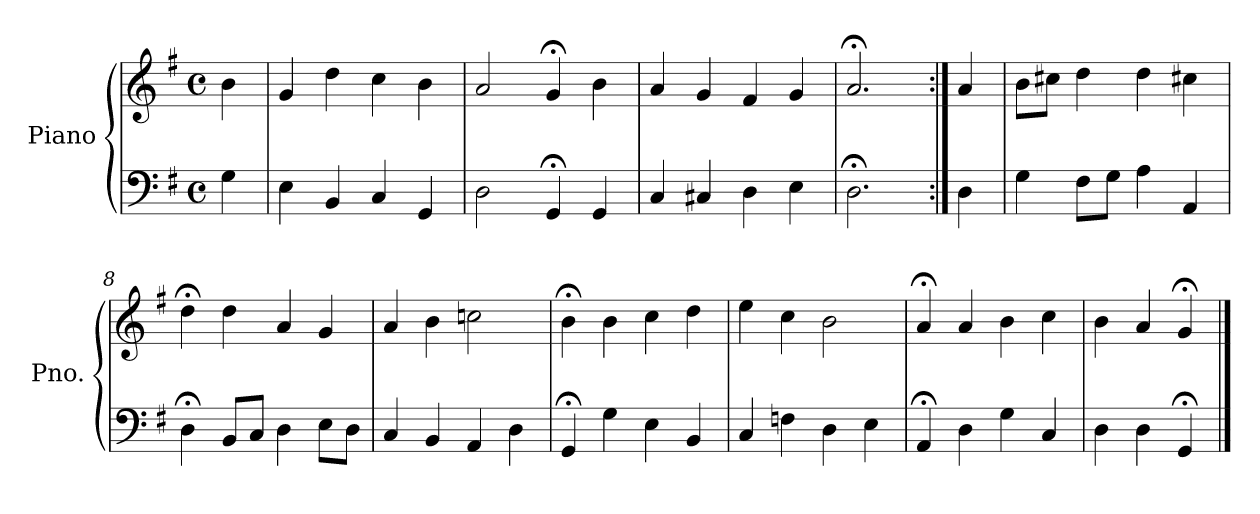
**kern	**kern
*part1	*part1
*staff2	*staff1
*I"Piano	*
*I'Pno.	*
*clefF4	*clefG2
*k[f#]	*k[f#]
*M4/4	*M4/4
*met(c)	*met(c)
=1	=1
4G\	4b\
=2	=2
4E\	4g/
4BB/	4dd\
4C/	4cc\
4GG/	4b\
=3	=3
2D\	2a/
4GG;</	4g;</
4GG/	4b\
=4	=4
4C/	4a/
4C#X/	4g/
4D\	4f#/
4E\	4g/
=5	=5
2.D;<\	2.a;</
=6:|!	=6:|!
4D\	4a/
=7	=7
4G\	8b\L
.	8cc#X\J
8F#\L	4dd\
8G\J	.
4A\	4dd\
4AA/	4cc#X\
=8	=8
4D;<\	4dd;<\
8BB/L	4dd\
8C/J	.
4D\	4a/
8E\L	4g/
8D\J	.
!!LO:LB:g=z
=9	=9
4C/	4a/
4BB/	4b\
4AA/	2ccn\
4D\	.
=10	=10
4GG;</	4b;<\
4G\	4b\
4E\	4cc\
4BB/	4dd\
=11	=11
4C/	4ee\
4Fn\	4cc\
4D\	2b\
4E\	.
=12	=12
4AA;</	4a;</
4D\	4a/
4G\	4b\
4C/	4cc\
=13	=13
4D\	4b\
4D\	4a/
4GG;</	4g;</
==	==
*-	*-
